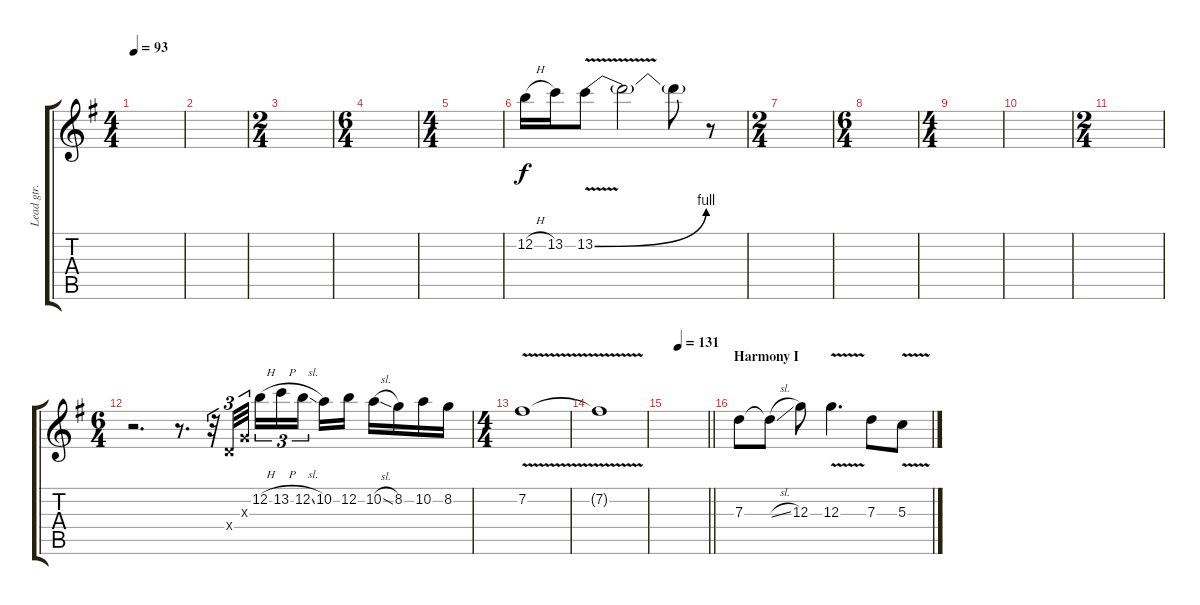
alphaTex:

\track ("Lead gtr. II" "Lead gtr. ") {instrument distortionguitar}
\staff {score tabs}
\tuning (E4 B3 G3 D3 A2 E2) {hide}
\ts (4 4)
\tempo 93
\clef g2
\ks g
|
|
\ts (2 4)
|
\ts (6 4)
|
\ts (4 4)
|
12.2{h}.16{volume 11} 13.2.16 13.2{be (bend 0 0 60 4) v}.8 13.2{t}.2 13.2{t}.8 r.8 |
\ts (2 4)
|
\ts (6 4)
|
\ts (4 4)
|
|
\ts (2 4)
|
\ts (6 4)
r.2{d} r.8{d} r.32{tu (3 2)} 0.4{x}.32{tu (3 2)} 0.3{x}.32{tu (3 2) beam splitsecondary} 12.2{h}.16{tu (3 2)} 13.2{h}.16{tu (3 2)} 12.2{sl}.16{tu (3 2) beam splitsecondary} 10.2.16 12.2.16 10.2{sl}.16 8.2.16 10.2.16 8.2.16 |
\ts (4 4)
7.2{v}.1 |
7.2{t}.1 |
\tempo (131 0.28125)
\barLineRight lightlight
|
\section ("" "Harmony I")
7.3.8{volume 13} 7.3{sl t}.8 12.3.8 12.3{v}.4{d} 7.3.8 5.3{v}.8
